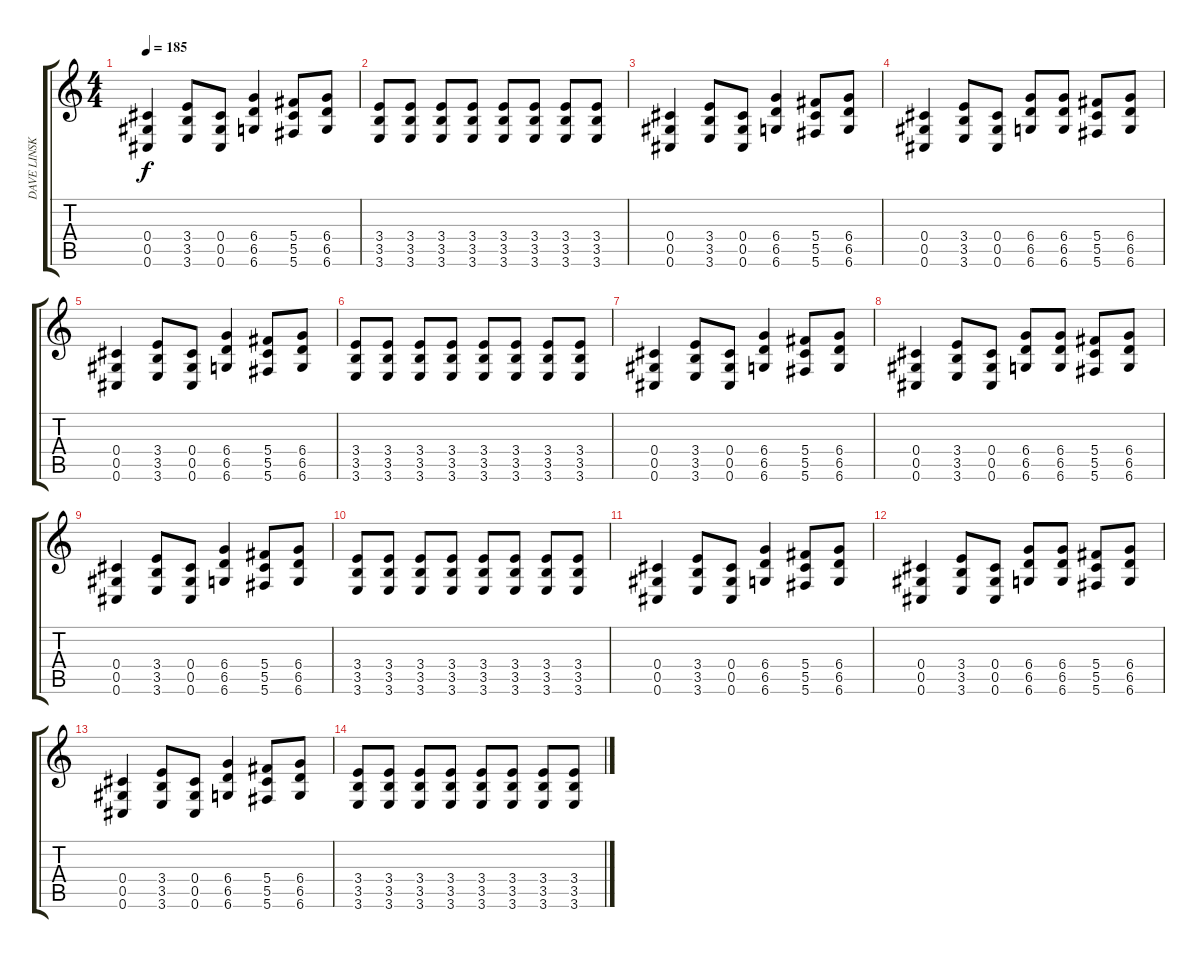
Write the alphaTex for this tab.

\track ("DAVE LINSK - rhythm & lead guitar" "DAVE LINSK") {instrument overdrivenguitar}
\staff {score tabs}
\tuning (Eb4 Bb3 Gb3 Db3 Ab2 Db2) {hide}
\ts (4 4)
\tempo 185
\clef g2
\ks c
(0.4 0.5 0.6).4{dy f} (3.4 3.5 3.6).8 (0.4 0.5 0.6).8 (6.4 6.5 6.6).4 (5.4 5.5 5.6).8 (6.4 6.5 6.6).8 |
(3.4 3.5 3.6).8 (3.4 3.5 3.6).8 (3.4 3.5 3.6).8 (3.4 3.5 3.6).8 (3.4 3.5 3.6).8 (3.4 3.5 3.6).8 (3.4 3.5 3.6).8 (3.4 3.5 3.6).8 |
(0.4 0.5 0.6).4 (3.4 3.5 3.6).8 (0.4 0.5 0.6).8 (6.4 6.5 6.6).4 (5.4 5.5 5.6).8 (6.4 6.5 6.6).8 |
(0.4 0.5 0.6).4 (3.4 3.5 3.6).8 (0.4 0.5 0.6).8 (6.4 6.5 6.6).8 (6.4 6.5 6.6).8 (5.4 5.5 5.6).8 (6.4 6.5 6.6).8 |
(0.4 0.5 0.6).4 (3.4 3.5 3.6).8 (0.4 0.5 0.6).8 (6.4 6.5 6.6).4 (5.4 5.5 5.6).8 (6.4 6.5 6.6).8 |
(3.4 3.5 3.6).8 (3.4 3.5 3.6).8 (3.4 3.5 3.6).8 (3.4 3.5 3.6).8 (3.4 3.5 3.6).8 (3.4 3.5 3.6).8 (3.4 3.5 3.6).8 (3.4 3.5 3.6).8 |
(0.4 0.5 0.6).4 (3.4 3.5 3.6).8 (0.4 0.5 0.6).8 (6.4 6.5 6.6).4 (5.4 5.5 5.6).8 (6.4 6.5 6.6).8 |
(0.4 0.5 0.6).4 (3.4 3.5 3.6).8 (0.4 0.5 0.6).8 (6.4 6.5 6.6).8 (6.4 6.5 6.6).8 (5.4 5.5 5.6).8 (6.4 6.5 6.6).8 |
(0.4 0.5 0.6).4 (3.4 3.5 3.6).8 (0.4 0.5 0.6).8 (6.4 6.5 6.6).4 (5.4 5.5 5.6).8 (6.4 6.5 6.6).8 |
(3.4 3.5 3.6).8 (3.4 3.5 3.6).8 (3.4 3.5 3.6).8 (3.4 3.5 3.6).8 (3.4 3.5 3.6).8 (3.4 3.5 3.6).8 (3.4 3.5 3.6).8 (3.4 3.5 3.6).8 |
(0.4 0.5 0.6).4 (3.4 3.5 3.6).8 (0.4 0.5 0.6).8 (6.4 6.5 6.6).4 (5.4 5.5 5.6).8 (6.4 6.5 6.6).8 |
(0.4 0.5 0.6).4 (3.4 3.5 3.6).8 (0.4 0.5 0.6).8 (6.4 6.5 6.6).8 (6.4 6.5 6.6).8 (5.4 5.5 5.6).8 (6.4 6.5 6.6).8 |
(0.4 0.5 0.6).4 (3.4 3.5 3.6).8 (0.4 0.5 0.6).8 (6.4 6.5 6.6).4 (5.4 5.5 5.6).8 (6.4 6.5 6.6).8 |
(3.4 3.5 3.6).8 (3.4 3.5 3.6).8 (3.4 3.5 3.6).8 (3.4 3.5 3.6).8 (3.4 3.5 3.6).8 (3.4 3.5 3.6).8 (3.4 3.5 3.6).8 (3.4 3.5 3.6).8
